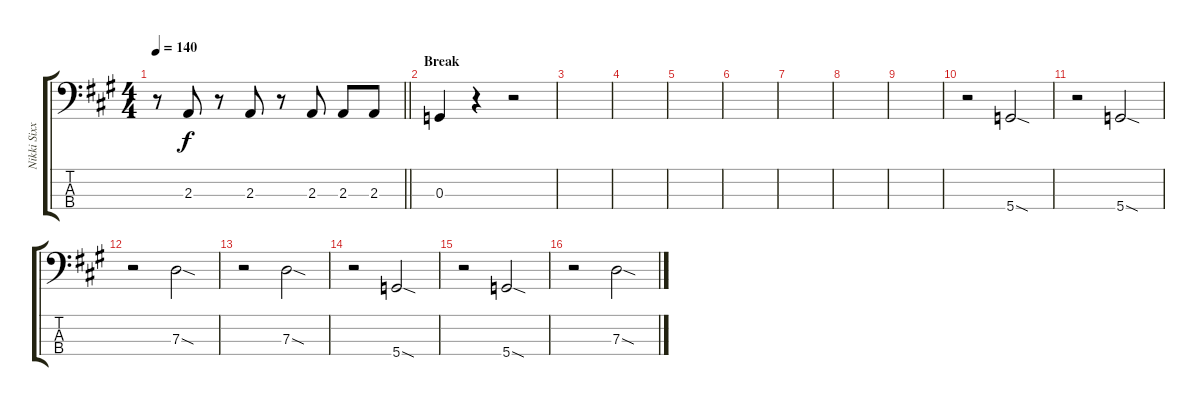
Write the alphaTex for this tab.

\track ("Nikki Sixx - Bass" "Nikki Sixx") {instrument electricbasspick}
\staff {score tabs}
\tuning (F2 C2 G1 D1) {hide}
\ts (4 4)
\tempo 140
\clef f4
\barLineRight lightlight
\ks a
r.8{dy f} 2.3.8 r.8 2.3.8 r.8 2.3.8 2.3.8 2.3.8 |
\section ("" "Break")
0.3.4 r.4 r.2 |
|
|
|
|
|
|
|
r.2 5.4{sod}.2 |
r.2 5.4{sod}.2 |
r.2 7.3{sod}.2 |
r.2 7.3{sod}.2 |
r.2 5.4{sod}.2 |
r.2 5.4{sod}.2 |
r.2 7.3{sod}.2
